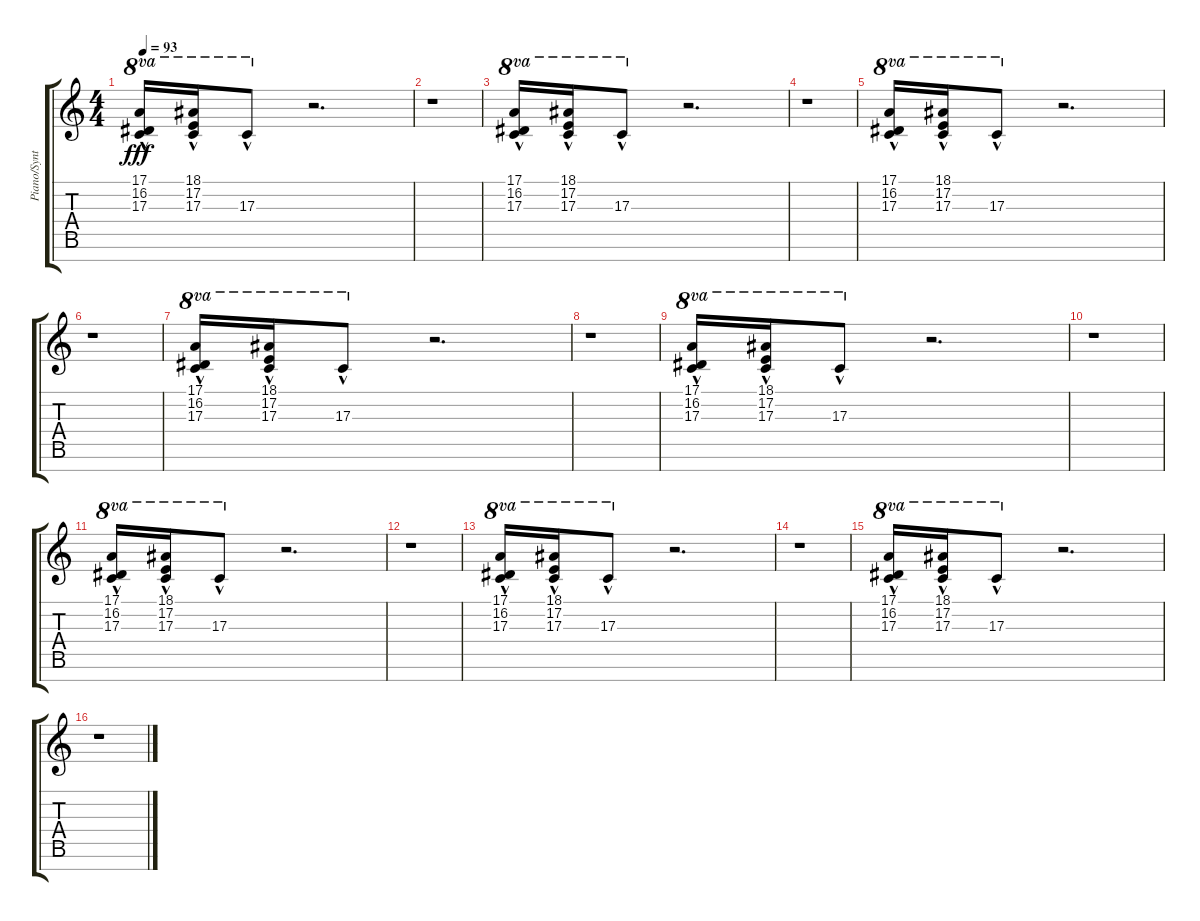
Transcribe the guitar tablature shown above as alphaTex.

\track ("Piano/Synth" "Piano/Synt") {instrument acousticgrandpiano}
\staff {score tabs}
\tuning (E4 B3 G3 D3 A2 E2 B1) {hide}
\ts (4 4)
\tempo 93
\clef g2
\ks c
(17.1{hac} 16.2{hac} 17.3{hac}).16{ot 8va dy fff} (18.1 17.2{hac} 17.3{hac}).16{ot 8va} 17.3{hac}.8{ot 8va} r.2{d} |
r.1 |
(17.1{hac} 16.2{hac} 17.3{hac}).16{ot 8va} (18.1 17.2{hac} 17.3{hac}).16{ot 8va} 17.3{hac}.8{ot 8va} r.2{d} |
r.1 |
(17.1{hac} 16.2{hac} 17.3{hac}).16{ot 8va} (18.1 17.2{hac} 17.3{hac}).16{ot 8va} 17.3{hac}.8{ot 8va} r.2{d} |
r.1 |
(17.1{hac} 16.2{hac} 17.3{hac}).16{ot 8va} (18.1 17.2{hac} 17.3{hac}).16{ot 8va} 17.3{hac}.8{ot 8va} r.2{d} |
r.1 |
(17.1{hac} 16.2{hac} 17.3{hac}).16{ot 8va} (18.1 17.2{hac} 17.3{hac}).16{ot 8va} 17.3{hac}.8{ot 8va} r.2{d} |
r.1 |
(17.1{hac} 16.2{hac} 17.3{hac}).16{ot 8va} (18.1 17.2{hac} 17.3{hac}).16{ot 8va} 17.3{hac}.8{ot 8va} r.2{d} |
r.1 |
(17.1{hac} 16.2{hac} 17.3{hac}).16{ot 8va} (18.1 17.2{hac} 17.3{hac}).16{ot 8va} 17.3{hac}.8{ot 8va} r.2{d} |
r.1 |
(17.1{hac} 16.2{hac} 17.3{hac}).16{ot 8va} (18.1 17.2{hac} 17.3{hac}).16{ot 8va} 17.3{hac}.8{ot 8va} r.2{d} |
r.1
